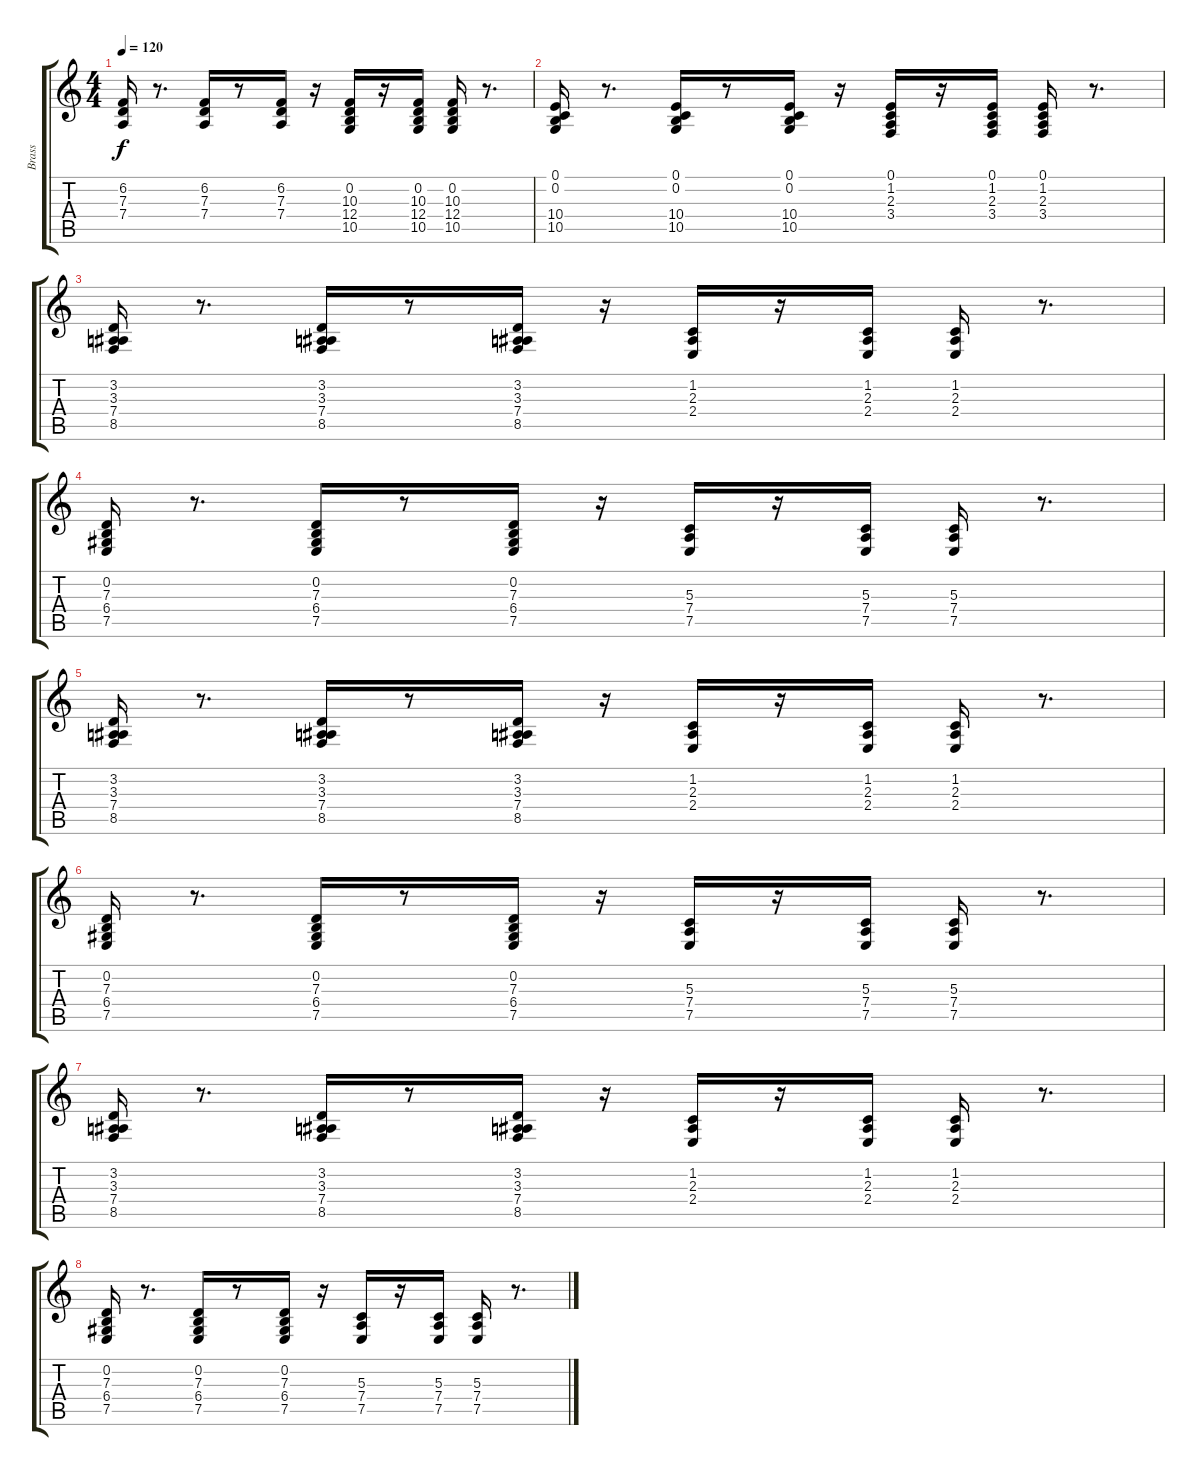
\track ("Brass" "Brass") {instrument lead1square}
\staff {score tabs}
\tuning (E4 B3 G3 D3 A2 E2) {hide}
\ts (4 4)
\tempo 120
\clef g2
\ks c
(6.2 7.3 7.4).16{dy f} r.8{d} (6.2 7.3 7.4).16 r.8 (6.2 7.3 7.4).16 r.16 (0.2 10.3 12.4 10.5).16 r.16 (0.2 10.3 12.4 10.5).16 (0.2 10.3 12.4 10.5).16 r.8{d} |
(0.1 0.2 10.4 10.5).16 r.8{d} (0.1 0.2 10.4 10.5).16 r.8 (0.1 0.2 10.4 10.5).16 r.16 (0.1 1.2 2.3 3.4).16 r.16 (0.1 1.2 2.3 3.4).16 (0.1 1.2 2.3 3.4).16 r.8{d} |
(3.2 3.3 7.4 8.5).16 r.8{d} (3.2 3.3 7.4 8.5).16 r.8 (3.2 3.3 7.4 8.5).16 r.16 (1.2 2.3 2.4).16 r.16 (1.2 2.3 2.4).16 (1.2 2.3 2.4).16 r.8{d} |
(0.2 7.3 6.4 7.5).16 r.8{d} (0.2 7.3 6.4 7.5).16 r.8 (0.2 7.3 6.4 7.5).16 r.16 (5.3 7.4 7.5).16 r.16 (5.3 7.4 7.5).16 (5.3 7.4 7.5).16 r.8{d} |
(3.2 3.3 7.4 8.5).16 r.8{d} (3.2 3.3 7.4 8.5).16 r.8 (3.2 3.3 7.4 8.5).16 r.16 (1.2 2.3 2.4).16 r.16 (1.2 2.3 2.4).16 (1.2 2.3 2.4).16 r.8{d} |
(0.2 7.3 6.4 7.5).16 r.8{d} (0.2 7.3 6.4 7.5).16 r.8 (0.2 7.3 6.4 7.5).16 r.16 (5.3 7.4 7.5).16 r.16 (5.3 7.4 7.5).16 (5.3 7.4 7.5).16 r.8{d} |
(3.2 3.3 7.4 8.5).16 r.8{d} (3.2 3.3 7.4 8.5).16 r.8 (3.2 3.3 7.4 8.5).16 r.16 (1.2 2.3 2.4).16 r.16 (1.2 2.3 2.4).16 (1.2 2.3 2.4).16 r.8{d} |
(0.2 7.3 6.4 7.5).16 r.8{d} (0.2 7.3 6.4 7.5).16 r.8 (0.2 7.3 6.4 7.5).16 r.16 (5.3 7.4 7.5).16 r.16 (5.3 7.4 7.5).16 (5.3 7.4 7.5).16 r.8{d}
